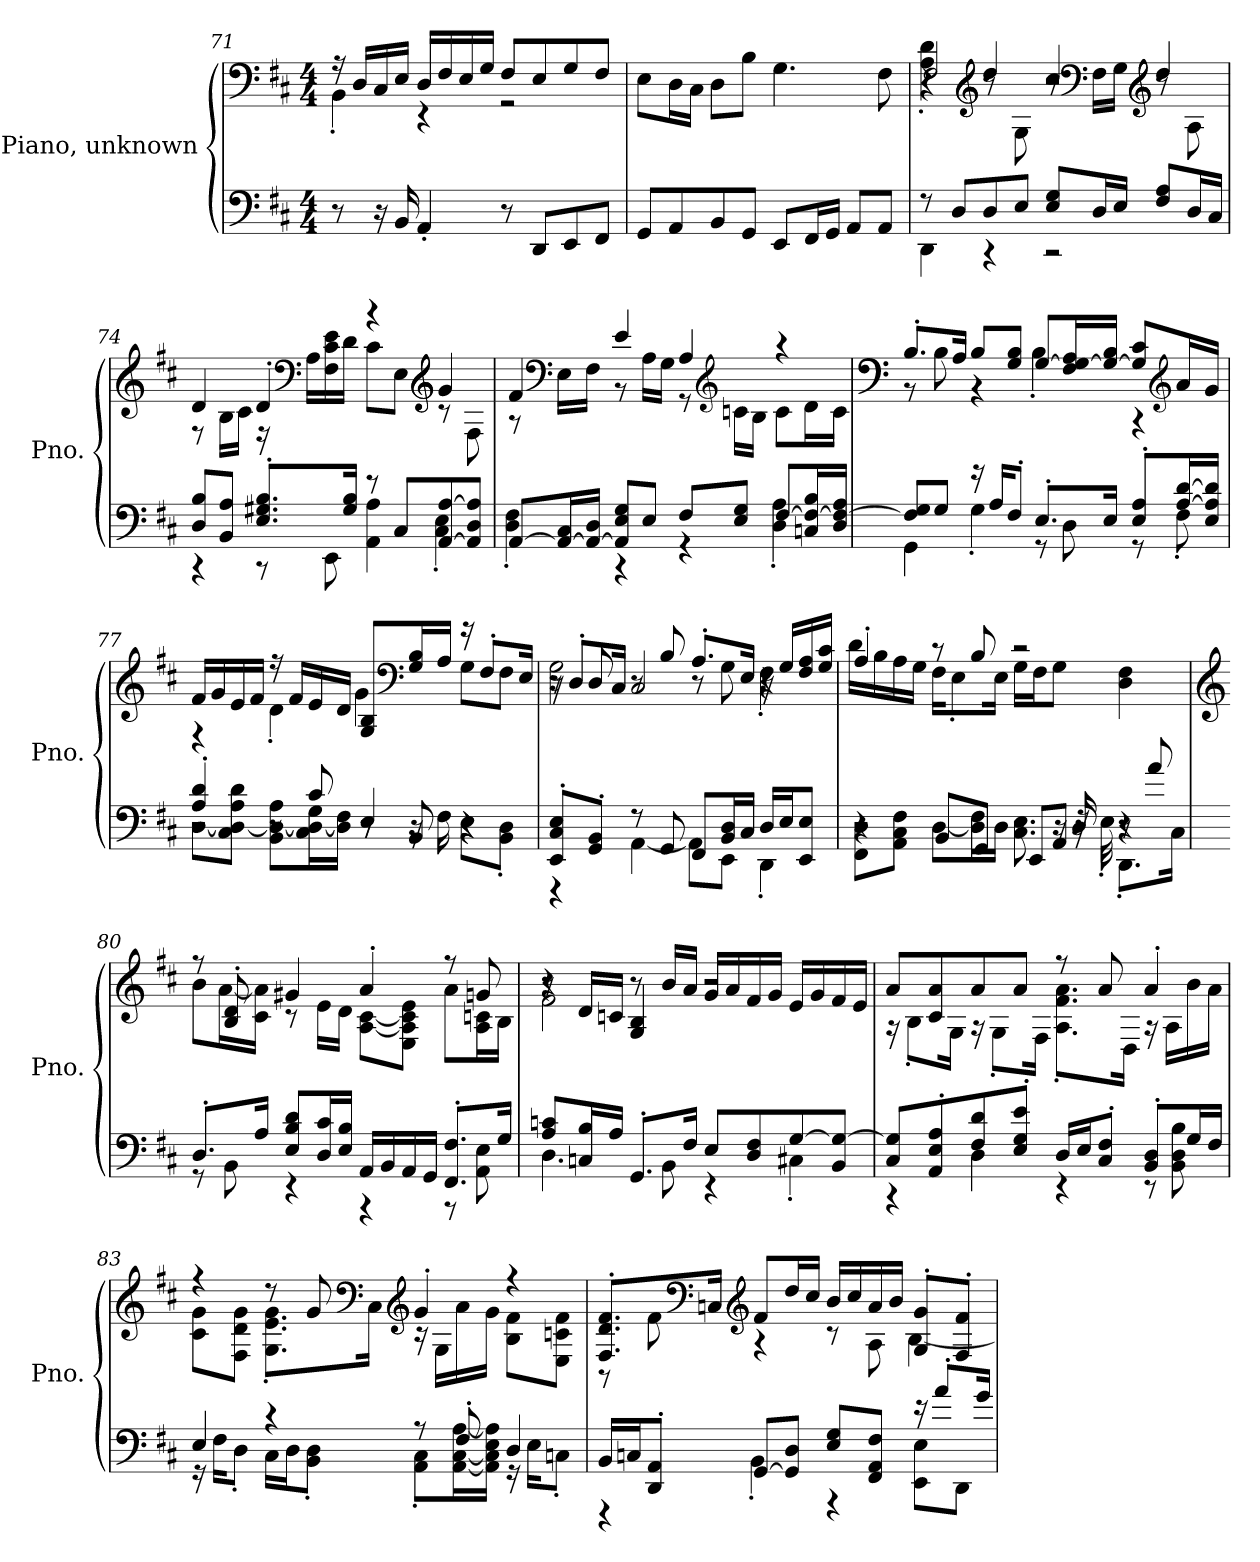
**kern	**kern
*part1	*part1
*staff2	*staff1
*I"Piano, unknown	*
*I'Pno.	*
*clefF4	*clefF4
*k[f#c#]	*k[f#c#]
*M4/4	*M4/4
=71	=71
*	*^
8r	16r	4BB'\
.	16D/LL	.
16r	16C#/	.
16BB/	16E/JJ	.
4AA'/	16D/LL	4r
.	16F#/	.
.	16E/	.
.	16G/JJ	.
8r	8F#/L	2r
8DD/L	8E/	.
8EE/	8G/	.
8FF#/J	8F#/J	.
*	*v	*v
=72	=72
8GG/L	8E\L
8AA/	16D\L
.	16C#\JJ
8BB/	8D\L
8GG/J	8B\J
8EE/L	4.G\
16FF#/L	.
16GG/JJ	.
8AA/L	.
8AA/J	8F#\
!!LO:LB:g=z
=73	=73
*^	*^
*	*	*	*^
8r	4DD\	4r	4A\' 4d\'	2F#/
8D/L	.	.	.	.
*	*	*clefG2	*	*
8D/	4r	4dd/	8r	.
8E/J	.	.	8G\	.
8E/ 8G/L	2r	4cc#/	8r	2r
*	*	*clefF4	*	*
16D/L	.	.	16F#\LL	.
16E/JJ	.	.	16G\JJ	.
*	*	*clefG2	*	*
8F#/ 8A/L	.	4dd/	8r	.
16D/L	.	.	8A\	.
16C#/JJ	.	.	.	.
*	*	*	*v	*v
=74	=74	=74	=74
8D/ 8B/L	4r	4d/	8r
8BB/ 8A/J	.	.	16B\LL
.	.	.	16c#\JJ
8.E/' 8.G#X/' 8.B/'L	8r	4d'/	16r
*	*	*clefF4	*
.	.	.	16A\LL
.	8EE\	.	16F#\ 16c#\ 16e\
16G#/ 16B/Jk	.	.	16d\JJ
8r	4AA\ 4A\	4r	8c#\L
8C#/L	.	.	8E\J
*	*	*clefG2	*
[8AA/ [8A/	4C#\' 4E\'	4g/	8r
8AA/] 8D/ 8A/]J	.	.	8F#\
!!LO:LB:g=z	!!
=75	=75	=75	=75
[8AA/L	4D\' 4F#\'	4f#/	8r
*	*	*clefF4	*
16AA/_ 16C#/L	.	.	16E\LL
16AA/_ 16D/JJ	.	.	16F#\JJ
8AA/] 8E/ 8G/L	4r	4e/	8r
8E/J	.	.	16A\LL
.	.	.	16G\JJ
8F#/L	4r	4A/	8r
*	*	*clefG2	*
8E/ 8G/J	.	.	16cn\LL
.	.	.	16B\JJ
[8F#/L	4D\' 4A\'	4r	8c\L
16Cn/ 16F#/_ 16B/L	.	.	16d\L
16D/ 16F#/_ 16A/JJ	.	.	16c\JJ
=76	=76	=76	=76
*	*	*clefF4	*
8F#/] 8G/L	4GG\	8.B'/L	8r
8G/J	.	.	8B\
.	.	16A/Jk	.
16r	4G'\	8B/L	4r
16A/KL	.	.	.
8F#'/J	.	8G/ 8B/J	.
8.E'/L	8r	[8G/L	4B'\
.	8D\	16F#/ 16G/_ 16A/L	.
16E/Jk	.	16G/_ 16B/JJ	.
8E/' 8A/'L	8r	8G/] 8c#/L	4r
*	*	*clefG2	*
[16A/ [16d/L	8F#'\	16a/L	.
16E/ 16A/] 16d/]JJ	.	16g/JJ	.
!!LO:LB:g=z	!!
=77	=77	=77	=77
*	*^	*	*
4A/' 4d/'	[8D\L	2r	16f#/LL	4r
.	.	.	16g/	.
.	8C#\ 8D\_ 8A\ 8d\J	.	16e/	.
.	.	.	16f#/JJ	.
8r	8BB\ 8D\_ 8A\L	.	16r	4d'\
.	.	.	16f#/LL	.
8c#/	16C#\ 16D\_ 16G\L	.	16e/	.
.	16D\] 16F#\JJ	.	16d/JJ	.
4E/	8r	8r	8G/ 8B/L	4g\
*	*	*	*clefF4	*
.	16r	8BB/	16G/ 16B/L	.
.	16F#\	.	16A/JJ	.
4r	8E\L	4r	16r	8G\L
.	.	.	8F#'/L	.
.	8BB\' 8D\'J	.	.	8F#\J
.	.	.	16E/Jk	.
*	*v	*v	*	*
=78	=78	=78	=78
*	*	*	*^
8EE/' 8C#/' 8E/'L	4r	16r	2G\	8r
.	.	8D'/L	.	.
8GG/' 8BB/'J	.	.	.	8D/
.	.	16C#/Jk	.	.
8r	[4AA\	8r	.	2C#/
8GG/	.	8B/	.	.
8FF#/L	8AA\L]	8.A'/L	8r	.
16BB/ 16D/L	8EE\J	.	8G\	.
16C#/JJ	.	16E/Jk	.	.
16D/LL	4DD'\	16r	4F#'\	4r
16E/J	.	16G/LL	.	.
8EE/ 8E/J	.	16F#/ 16A/	.	.
.	.	16G/ 16c#/JJ	.	.
*	*	*	*v	*v
!!LO:LB:g=z
=79	=79	=79	=79
*	*^	*	*
2r	8FF#\ 8D\L	4r	4A'/	16d\LL
.	.	.	.	16B\
.	8AA\ 8C#\ 8F#\J	.	.	16A\
.	.	.	.	16G\JJ
.	[8D\L	8BB/L	8r	16F#\KL
.	.	.	.	8E'\
.	16D\] 16F#\L	8GG/J	8B/	.
.	16D\JJ	.	.	16E\Jk
8r	8.C#\ 8.E\	8EE/L	2r	16G\LL
.	.	.	.	16F#\J
16r	.	8AA/J	.	8G\J
16D/	32r	.	.	.
.	32E'\	.	.	.
4r	8.DD'\L	8r	.	4D\ 4F#\
.	.	8a/	.	.
.	16C#\Jk	.	.	.
*v	*v	*v	*	*
=80	=80	=80
*	*clefG2	*
*^	*	*
8.D'/L	8r	8r	8b\L
.	8BB\	8B/' 8d/'	[16a\L
16A/Jk	.	.	16c#\ 16a\]JJ
8E/ 8B/ 8d/L	4r	4g#X/	8r
16D/ 16c#/L	.	.	16e\LL
16E/ 16B/JJ	.	.	16d\JJ
16AA/LL	4r	4a'/	[8A\ [8c#\L
16BB/	.	.	.
16AA/	.	.	8E\ 8A\] 8c#\] 8e\J
16GG/JJ	.	.	.
8.FF#/' 8.F#/'L	8r	8r	8a\L
.	8AA\ 8E\	8gn/	16A\ 16cn\L
16G/Jk	.	.	16B\JJ
!!LO:PB:g=z
=81	=81	=81	=81
*	*	*	*^
8A/ 8cn/L	4.D\	8r	2f#\	4r
16Cn/ 16B/L	.	16d/LL	.	.
16A/JJ	.	16cn/JJ	.	.
8.GG'/L	.	8r	.	4G/ 4B/
.	8BB\	16b/LL	.	.
16F#/Jk	.	16a/JJ	.	.
8E/L	4r	16g/LL	2r	2r
.	.	16a/	.	.
8D/ 8F#/	.	16f#/	.	.
.	.	16g/JJ	.	.
[8G/	4C#X'\	16e/LL	.	.
.	.	16g/	.	.
8BB/ 8G/_J	.	16f#/	.	.
.	.	16e/JJ	.	.
*	*	*	*v	*v
=82	=82	=82	=82
8C#/ 8G/]L	4r	8a/L	16r
.	.	.	8B'\L
8AA/' 8E/' 8A/'	.	8c#/ 8a/	.
.	.	.	16G\Jk
8F#/ 8d/	4D\	8a/	16r
.	.	.	8G'\L
8E/' 8G/' 8e/'J	.	8a/J	.
.	.	.	16F#\Jk
16D/LL	4r	8r	8.A\' 8.f#\' 8.a\'L
16E/J	.	.	.
8C#/' 8F#/'J	.	8a/	.
.	.	.	16D\Jk
8BB/' 8D/'L	8r	4a'/	16r
.	.	.	16A\LL
16G/L	8BB\ 8D\ 8B\	.	16b\
16F#/JJ	.	.	16a\JJ
!!LO:LB:g=z	!!
=83	=83	=83	=83
4E/	16r	4r	8c#\ 8g\L
.	16F#\KL	.	.
.	8D'\J	.	8F#\ 8d\ 8g\J
4r	16C#\LL	8r	8.G\' 8.e\' 8.g\'L
.	16D\J	.	.
.	8BB\' 8D\'J	8g/	.
*	*	*clefF4	*
.	.	.	16C#\Jk
*	*	*clefG2	*
8r	8AA\' 8C#\'L	4g'/	16r
.	.	.	16G\LL
8F#'/	[16AA\ [16C#\ [16A\L	.	16a\
.	16AA\] 16C#\] 16E\ 16A\]JJ	.	16g\JJ
4D/	16r	4r	8B\ 8f#\L
.	16E\KL	.	.
.	8Cn'\J	.	8E\ 8cn\ 8f#\J
=84	=84	=84	=84
16BB/LL	4r	8.F#/' 8.d/' 8.f#/'L	8r
16Cn/J	.	.	.
8DD/' 8AA/'J	.	.	8f#\
*	*	*clefF4	*
.	.	16Cn/Jk	.
*	*	*clefG2	*
[8GG/L	4BB'\	8f#/L	4r
8GG/] 8D/J	.	16dd/L	.
.	.	16cc#/JJ	.
8E/ 8G/L	4r	16b/LL	8r
.	.	16cc#/	.
8FF#/ 8AA/ 8F#/J	.	16a/	8A\
.	.	16b/JJ	.
16r	8EE\ 8E\L	8G/' 8g/'L	[4B\
8a'/L	.	.	.
.	8DD\J	8F#/' 8f#/'J	.
16g/Jk	.	.	.
*v	*v	*	*
*	*v	*v
=	=
*-	*-
